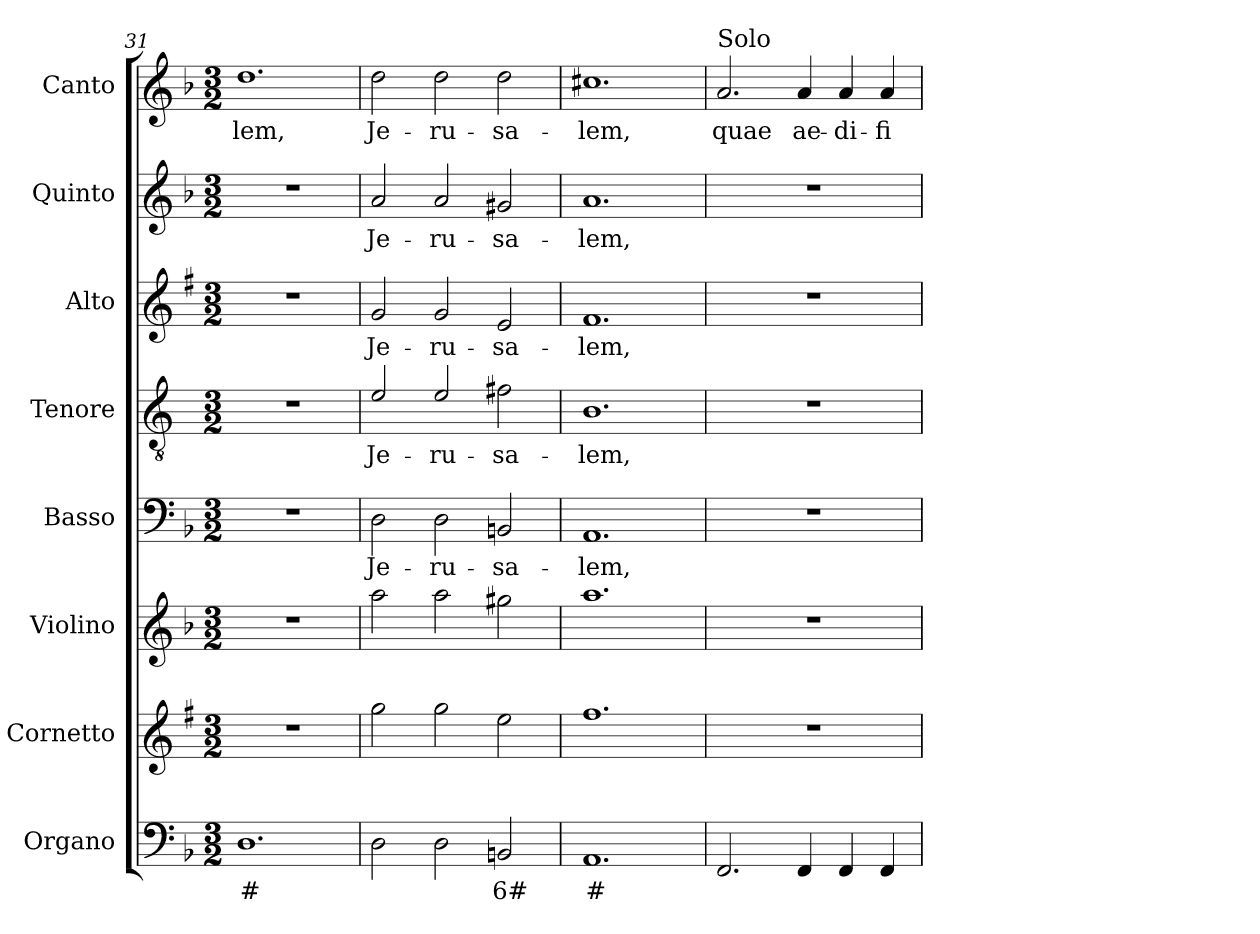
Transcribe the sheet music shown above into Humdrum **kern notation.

**kern	**text	**kern	**kern	**kern	**text	**kern	**text	**kern	**text	**kern	**text	**kern	**text
*part8	*part8	*part7	*part6	*part5	*part5	*part4	*part4	*part3	*part3	*part2	*part2	*part1	*part1
*staff8	*staff8	*staff7	*staff6	*staff5	*staff5	*staff4	*staff4	*staff3	*staff3	*staff2	*staff2	*staff1	*staff1
*I"Organo	*	*I"Cornetto	*I"Violino	*I"Basso	*	*I"Tenore	*	*I"Alto	*	*I"Quinto	*	*I"Canto	*
*I'Or	*	*I'Cto.	*I'Vln.	*I'B	*	*I'T	*	*I'A	*	*	*	*I'C	*
*clefF4	*	*clefG2	*clefG2	*clefF4	*	*clefGv2	*	*clefG2	*	*clefG2	*	*clefG2	*
*	*	*ITrd1c2	*	*	*	*ITrd4c7	*	*ITrd1c2	*	*	*	*	*
*k[b-]	*	*k[b-]	*k[b-]	*k[b-]	*	*k[b-]	*	*k[b-]	*	*k[b-]	*	*k[b-]	*
*F:	*	*F:	*F:	*F:	*	*F:	*	*F:	*	*F:	*	*F:	*
*M3/2	*	*M3/2	*M3/2	*M3/2	*	*M3/2	*	*M3/2	*	*M3/2	*	*M3/2	*
=31	=31	=31	=31	=31	=31	=31	=31	=31	=31	=31	=31	=31	=31
!	!LO:LY:b	!	!	!	!	!	!	!	!	!	!	!	!LO:LY:b
1.D	#	1.r	1.r	1.r	.	1.r	.	1.r	.	1.r	.	1.dd	-lem,
=32	=32	=32	=32	=32	=32	=32	=32	=32	=32	=32	=32	=32	=32
!	!	!	!	!	!LO:LY:b	!	!LO:LY:b	!	!LO:LY:b	!	!LO:LY:b	!	!LO:LY:b
2D\	.	2ff\	2aa\	2D\	Je-	2A/	Je-	2f/	Je-	2a/	Je-	2dd\	Je-
!	!	!	!	!	!LO:LY:b	!	!LO:LY:b	!	!LO:LY:b	!	!LO:LY:b	!	!LO:LY:b
2D\	.	2ff\	2aa\	2D\	-ru-	2A/	-ru-	2f/	-ru-	2a/	-ru-	2dd\	-ru-
!	!LO:LY:b	!	!	!	!LO:LY:b	!	!LO:LY:b	!	!LO:LY:b	!	!LO:LY:b	!	!LO:LY:b
2BBn/	6#	2dd\	2gg#X\	2BBn/	-sa-	2Bn\	-sa-	2d/	-sa-	2g#X/	-sa-	2dd\	-sa-
=33	=33	=33	=33	=33	=33	=33	=33	=33	=33	=33	=33	=33	=33
!	!LO:LY:b	!	!	!	!LO:LY:b	!	!LO:LY:b	!	!LO:LY:b	!	!LO:LY:b	!	!LO:LY:b
1.AA	#	1.ee	1.aa	1.AA	-lem,	1.E	-lem,	1.e	-lem,	1.a	-lem,	1.cc#X	-lem,
!!LO:LB:g=z
=34	=34	=34	=34	=34	=34	=34	=34	=34	=34	=34	=34	=34	=34
!	!	!	!	!	!	!	!	!	!	!	!	!LO:TX:a:t=Solo	!
!	!	!	!	!	!	!	!	!	!	!	!	!	!LO:LY:b
2.FF/	.	1.r	1.r	1.r	.	1.r	.	1.r	.	1.r	.	2.a/	quae
!	!	!	!	!	!	!	!	!	!	!	!	!	!LO:LY:b
4FF/	.	.	.	.	.	.	.	.	.	.	.	4a/	ae-
!	!	!	!	!	!	!	!	!	!	!	!	!	!LO:LY:b
4FF/	.	.	.	.	.	.	.	.	.	.	.	4a/	-di-
!	!	!	!	!	!	!	!	!	!	!	!	!	!LO:LY:b
4FF/	.	.	.	.	.	.	.	.	.	.	.	4a/	-fi-
=	=	=	=	=	=	=	=	=	=	=	=	=	=
*-	*-	*-	*-	*-	*-	*-	*-	*-	*-	*-	*-	*-	*-
